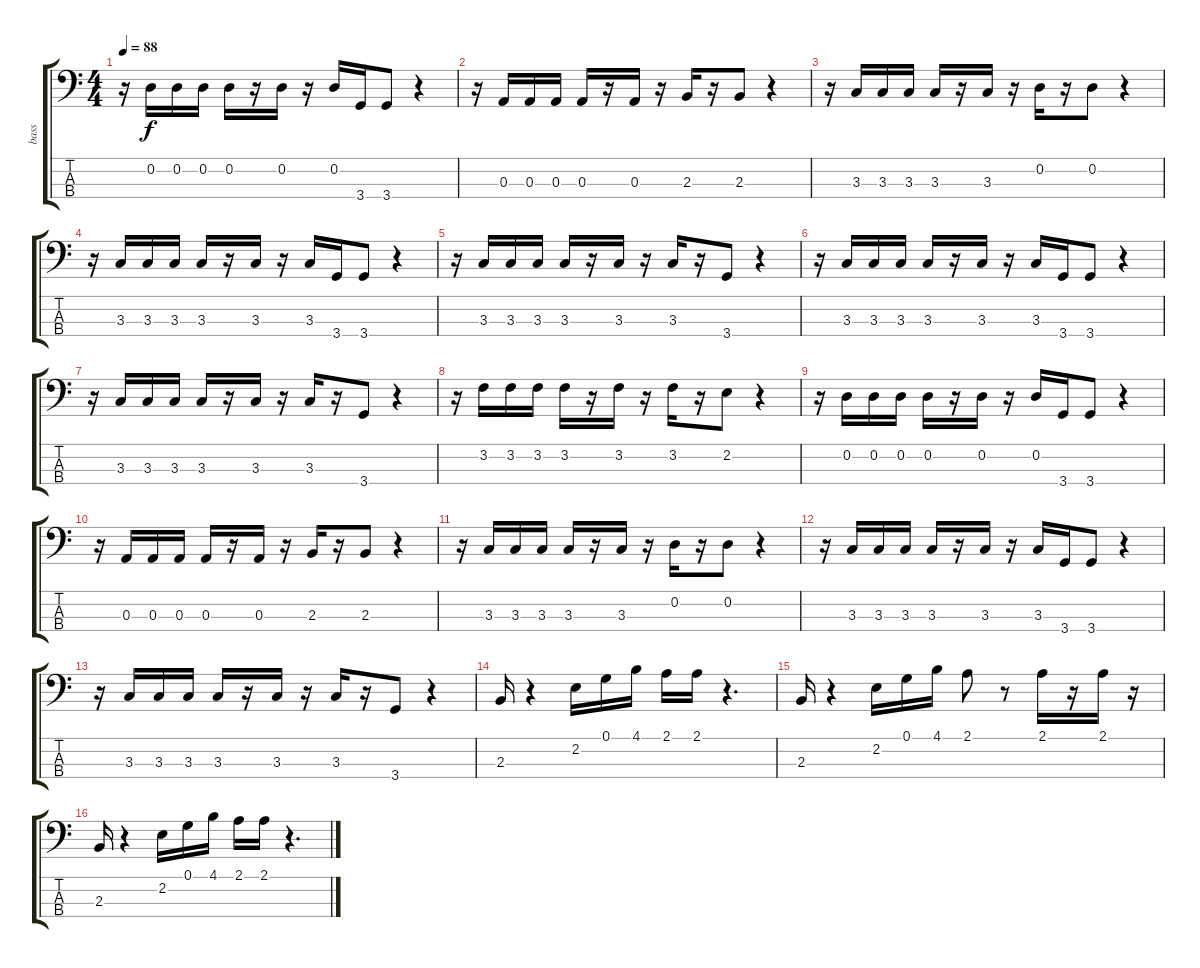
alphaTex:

\track ("bass" "bass") {instrument fretlessbass}
\staff {score tabs}
\tuning (G2 D2 A1 E1) {hide}
\ts (4 4)
\tempo 88
\clef f4
\ks c
r.16{dy f} 0.2.16 0.2.16 0.2.16 0.2.16 r.16 0.2.16 r.16 0.2.16 3.4.16 3.4.8 r.4 |
r.16 0.3.16 0.3.16 0.3.16 0.3.16 r.16 0.3.16 r.16 2.3.16 r.16 2.3.8 r.4 |
r.16 3.3.16 3.3.16 3.3.16 3.3.16 r.16 3.3.16 r.16 0.2.16 r.16 0.2.8 r.4 |
r.16 3.3.16 3.3.16 3.3.16 3.3.16 r.16 3.3.16 r.16 3.3.16 3.4.16 3.4.8 r.4 |
r.16 3.3.16 3.3.16 3.3.16 3.3.16 r.16 3.3.16 r.16 3.3.16 r.16 3.4.8 r.4 |
r.16 3.3.16 3.3.16 3.3.16 3.3.16 r.16 3.3.16 r.16 3.3.16 3.4.16 3.4.8 r.4 |
r.16 3.3.16 3.3.16 3.3.16 3.3.16 r.16 3.3.16 r.16 3.3.16 r.16 3.4.8 r.4 |
r.16 3.2.16 3.2.16 3.2.16 3.2.16 r.16 3.2.16 r.16 3.2.16 r.16 2.2.8 r.4 |
r.16 0.2.16 0.2.16 0.2.16 0.2.16 r.16 0.2.16 r.16 0.2.16 3.4.16 3.4.8 r.4 |
r.16 0.3.16 0.3.16 0.3.16 0.3.16 r.16 0.3.16 r.16 2.3.16 r.16 2.3.8 r.4 |
r.16 3.3.16 3.3.16 3.3.16 3.3.16 r.16 3.3.16 r.16 0.2.16 r.16 0.2.8 r.4 |
r.16 3.3.16 3.3.16 3.3.16 3.3.16 r.16 3.3.16 r.16 3.3.16 3.4.16 3.4.8 r.4 |
r.16 3.3.16 3.3.16 3.3.16 3.3.16 r.16 3.3.16 r.16 3.3.16 r.16 3.4.8 r.4 |
2.3.16 r.4 2.2.16 0.1.16 4.1.16 2.1.16 2.1.16 r.4{d} |
2.3.16 r.4 2.2.16 0.1.16 4.1.16 2.1.8 r.8 2.1.16 r.16 2.1.16 r.16 |
2.3.16 r.4 2.2.16 0.1.16 4.1.16 2.1.16 2.1.16 r.4{d}
